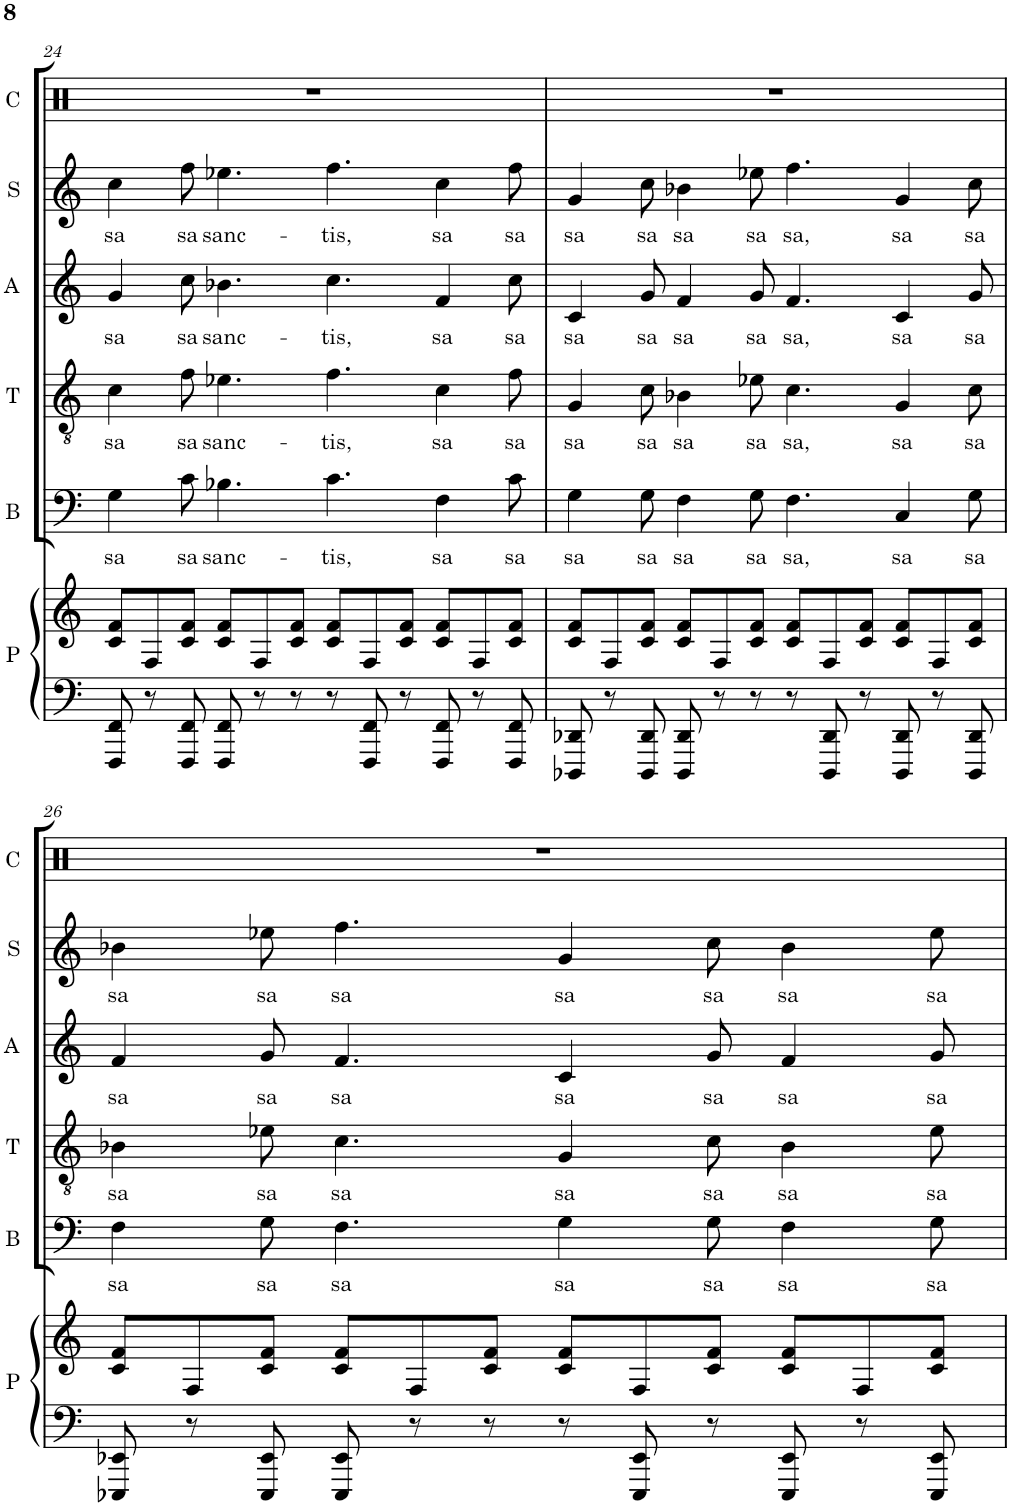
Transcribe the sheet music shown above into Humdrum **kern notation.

**kern	**kern	**kern	**text	**kern	**text	**kern	**text	**kern	**text	**kern
*part6	*part6	*part5	*part5	*part4	*part4	*part3	*part3	*part2	*part2	*part1
*staff7	*staff6	*staff5	*staff5	*staff4	*staff4	*staff3	*staff3	*staff2	*staff2	*staff1
*I"Piano	*	*I"Bass	*	*I"Tenor	*	*I"Alto	*	*I"Soprano	*	*I"Claps
*I'P	*	*I'B	*	*I'T	*	*I'A	*	*I'S	*	*I'C
!!LO:PB:g=z
*clefF4	*clefG2	*clefF4	*	*clefGv2	*	*clefG2	*	*clefG2	*	*clefX
*	*	*	*	*	*	*	*	*	*	*Trd14c24
*k[]	*k[]	*k[]	*	*k[]	*	*k[]	*	*k[]	*	*k[]
*M12/8	*M12/8	*M12/8	*	*M12/8	*	*M12/8	*	*M12/8	*	*M12/8
=24	=24	=24	=24	=24	=24	=24	=24	=24	=24	=24
!	!	!	!LO:LY:b	!	!LO:LY:b	!	!LO:LY:b	!	!LO:LY:b	!
8FFF/ 8FF/	8c/ 8f/L	4G\	sa	4c\	sa	4g/	sa	4cc\	sa	1.r
8r	8F/	.	.	.	.	.	.	.	.	.
!	!	!	!LO:LY:b	!	!LO:LY:b	!	!LO:LY:b	!	!LO:LY:b	!
8FFF/ 8FF/	8c/ 8f/J	8c\	sa	8f\	sa	8cc\	sa	8ff\	sa	.
!	!	!	!LO:LY:b	!	!LO:LY:b	!	!LO:LY:b	!	!LO:LY:b	!
8FFF/ 8FF/	8c/ 8f/L	4.B-X\	sanc-	4.e-X\	sanc-	4.b-X\	sanc-	4.ee-X\	sanc-	.
8r	8F/	.	.	.	.	.	.	.	.	.
8r	8c/ 8f/J	.	.	.	.	.	.	.	.	.
!	!	!	!LO:LY:b	!	!LO:LY:b	!	!LO:LY:b	!	!LO:LY:b	!
8r	8c/ 8f/L	4.c\	-tis,	4.f\	-tis,	4.cc\	-tis,	4.ff\	-tis,	.
8FFF/ 8FF/	8F/	.	.	.	.	.	.	.	.	.
8r	8c/ 8f/J	.	.	.	.	.	.	.	.	.
!	!	!	!LO:LY:b	!	!LO:LY:b	!	!LO:LY:b	!	!LO:LY:b	!
8FFF/ 8FF/	8c/ 8f/L	4F\	sa	4c\	sa	4f/	sa	4cc\	sa	.
8r	8F/	.	.	.	.	.	.	.	.	.
!	!	!	!LO:LY:b	!	!LO:LY:b	!	!LO:LY:b	!	!LO:LY:b	!
8FFF/ 8FF/	8c/ 8f/J	8c\	sa	8f\	sa	8cc\	sa	8ff\	sa	.
=25	=25	=25	=25	=25	=25	=25	=25	=25	=25	=25
!	!	!	!LO:LY:b	!	!LO:LY:b	!	!LO:LY:b	!	!LO:LY:b	!
8DDD-X/ 8DD-X/	8c/ 8f/L	4G\	sa	4G/	sa	4c/	sa	4g/	sa	1.r
8r	8F/	.	.	.	.	.	.	.	.	.
!	!	!	!LO:LY:b	!	!LO:LY:b	!	!LO:LY:b	!	!LO:LY:b	!
8DDD-/ 8DD-/	8c/ 8f/J	8G\	sa	8c\	sa	8g/	sa	8cc\	sa	.
!	!	!	!LO:LY:b	!	!LO:LY:b	!	!LO:LY:b	!	!LO:LY:b	!
8DDD-/ 8DD-/	8c/ 8f/L	4F\	sa	4B-X\	sa	4f/	sa	4b-X\	sa	.
8r	8F/	.	.	.	.	.	.	.	.	.
!	!	!	!LO:LY:b	!	!LO:LY:b	!	!LO:LY:b	!	!LO:LY:b	!
8r	8c/ 8f/J	8G\	sa	8e-X\	sa	8g/	sa	8ee-X\	sa	.
!	!	!	!LO:LY:b	!	!LO:LY:b	!	!LO:LY:b	!	!LO:LY:b	!
8r	8c/ 8f/L	4.F\	sa,	4.c\	sa,	4.f/	sa,	4.ff\	sa,	.
8DDD-/ 8DD-/	8F/	.	.	.	.	.	.	.	.	.
8r	8c/ 8f/J	.	.	.	.	.	.	.	.	.
!	!	!	!LO:LY:b	!	!LO:LY:b	!	!LO:LY:b	!	!LO:LY:b	!
8DDD-/ 8DD-/	8c/ 8f/L	4C/	sa	4G/	sa	4c/	sa	4g/	sa	.
8r	8F/	.	.	.	.	.	.	.	.	.
!	!	!	!LO:LY:b	!	!LO:LY:b	!	!LO:LY:b	!	!LO:LY:b	!
8DDD-/ 8DD-/	8c/ 8f/J	8G\	sa	8c\	sa	8g/	sa	8cc\	sa	.
!!LO:LB:g=z
=26	=26	=26	=26	=26	=26	=26	=26	=26	=26	=26
!	!	!	!LO:LY:b	!	!LO:LY:b	!	!LO:LY:b	!	!LO:LY:b	!
8EEE-X/ 8EE-X/	8c/ 8f/L	4F\	sa	4B-X\	sa	4f/	sa	4b-X\	sa	1.r
8r	8F/	.	.	.	.	.	.	.	.	.
!	!	!	!LO:LY:b	!	!LO:LY:b	!	!LO:LY:b	!	!LO:LY:b	!
8EEE-/ 8EE-/	8c/ 8f/J	8G\	sa	8e-X\	sa	8g/	sa	8ee-X\	sa	.
!	!	!	!LO:LY:b	!	!LO:LY:b	!	!LO:LY:b	!	!LO:LY:b	!
8EEE-/ 8EE-/	8c/ 8f/L	4.F\	sa	4.c\	sa	4.f/	sa	4.ff\	sa	.
8r	8F/	.	.	.	.	.	.	.	.	.
8r	8c/ 8f/J	.	.	.	.	.	.	.	.	.
!	!	!	!LO:LY:b	!	!LO:LY:b	!	!LO:LY:b	!	!LO:LY:b	!
8r	8c/ 8f/L	4G\	sa	4G/	sa	4c/	sa	4g/	sa	.
8EEE-/ 8EE-/	8F/	.	.	.	.	.	.	.	.	.
!	!	!	!LO:LY:b	!	!LO:LY:b	!	!LO:LY:b	!	!LO:LY:b	!
8r	8c/ 8f/J	8G\	sa	8c\	sa	8g/	sa	8cc\	sa	.
!	!	!	!LO:LY:b	!	!LO:LY:b	!	!LO:LY:b	!	!LO:LY:b	!
8EEE-/ 8EE-/	8c/ 8f/L	4F\	sa	4B-\	sa	4f/	sa	4b-\	sa	.
8r	8F/	.	.	.	.	.	.	.	.	.
!	!	!	!LO:LY:b	!	!LO:LY:b	!	!LO:LY:b	!	!LO:LY:b	!
8EEE-/ 8EE-/	8c/ 8f/J	8G\	sa	8e-\	sa	8g/	sa	8ee-\	sa	.
=	=	=	=	=	=	=	=	=	=	=
*-	*-	*-	*-	*-	*-	*-	*-	*-	*-	*-
